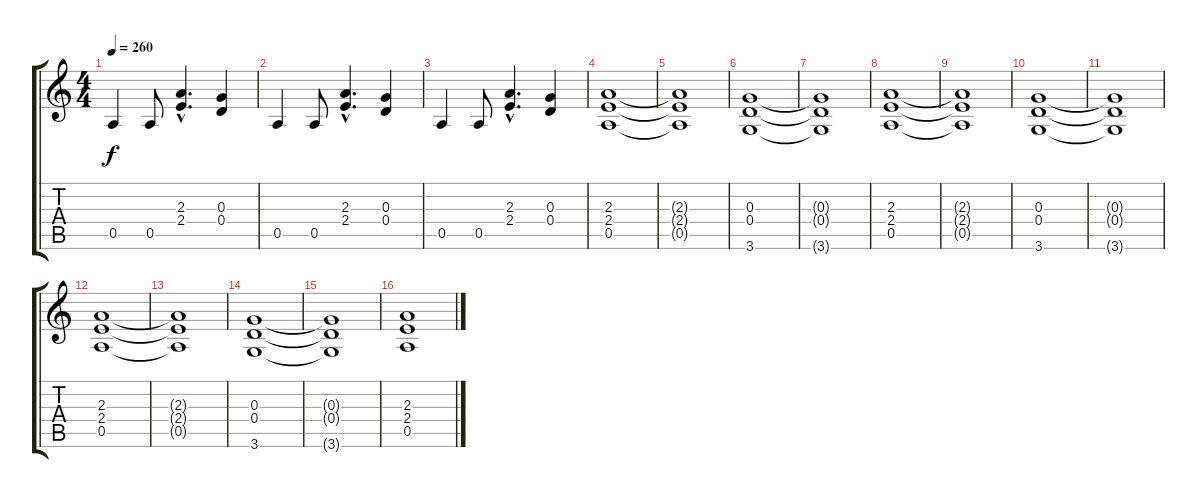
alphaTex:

\track "" {instrument overdrivenguitar}
\staff {score tabs}
\tuning (E4 B3 G3 D3 A2 E2) {hide}
\ts (4 4)
\tempo 260
\clef g2
\ks c
0.5.4{dy f} 0.5.8 (2.3{hac} 2.4{hac}).4{d} (0.3 0.4).4 |
0.5.4 0.5.8 (2.3{hac} 2.4{hac}).4{d} (0.3 0.4).4 |
0.5.4 0.5.8 (2.3{hac} 2.4{hac}).4{d} (0.3 0.4).4 |
(2.3 2.4 0.5).1 |
(2.3{t} 2.4{t} 0.5{t}).1 |
(0.3 0.4 3.6).1 |
(0.3{t} 0.4{t} 3.6{t}).1 |
(2.3 2.4 0.5).1 |
(2.3{t} 2.4{t} 0.5{t}).1 |
(0.3 0.4 3.6).1 |
(0.3{t} 0.4{t} 3.6{t}).1 |
(2.3 2.4 0.5).1 |
(2.3{t} 2.4{t} 0.5{t}).1 |
(0.3 0.4 3.6).1 |
(0.3{t} 0.4{t} 3.6{t}).1 |
(2.3 2.4 0.5).1
